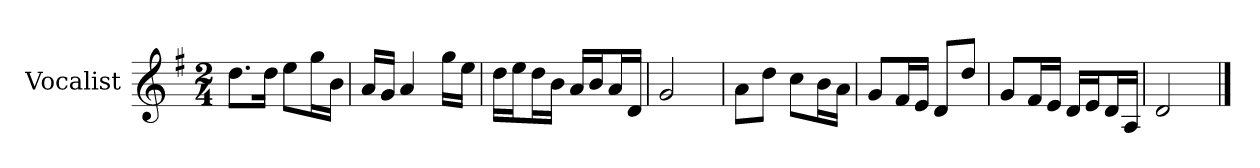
**kern
*part1
*staff1
*I"Vocalist
*k[f#]
*G:
*M2/4
=
8.ddL
16ddJk
8eeL
16ggL
16bJJ
=1
16aLL
16gJJ
4a
16ggLL
16eeJJ
=2
16ddLL
16eeJ
16ddL
16bJJ
16aLL
16bJ
16aL
16dJJ
=3
2g
=4
8aL
8ddJ
8ccL
16bL
16aJJ
=5
8gL
16f#L
16eJJ
8dL
8ddJ
=6
8gL
16f#L
16eJJ
16dLL
16eJ
16dL
16AJJ
=7
2d
==
*-
